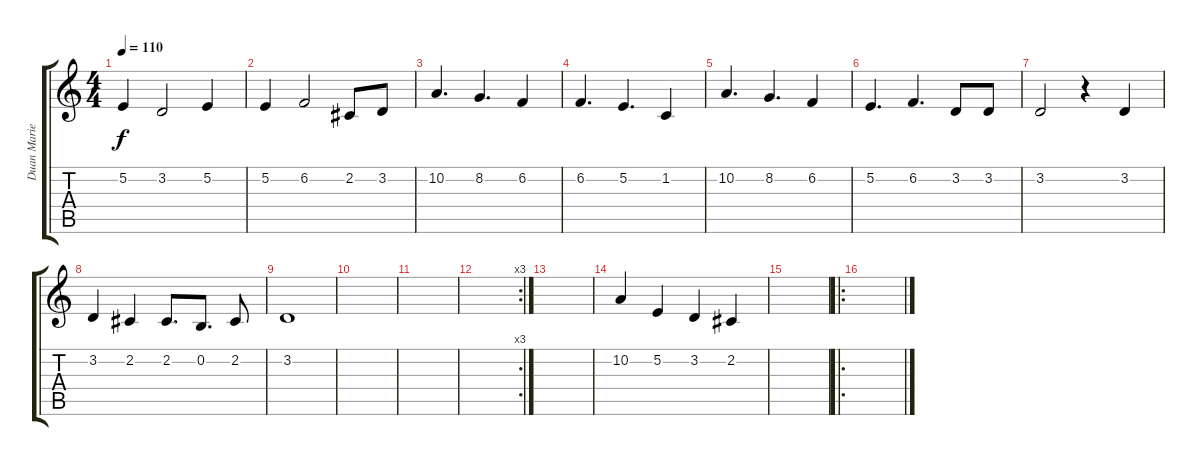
\track ("Duan Marie" "Duan Marie") {instrument violin}
\staff {score tabs}
\tuning (E4 B3 G3 D3 A2 E2) {hide}
\ts (4 4)
\tempo 110
\clef g2
\ks c
5.2.4{dy f} 3.2.2 5.2.4 |
5.2.4 6.2.2 2.2.8 3.2.8 |
10.2.4{d} 8.2.4{d} 6.2.4 |
6.2.4{d} 5.2.4{d} 1.2.4 |
10.2.4{d} 8.2.4{d} 6.2.4 |
5.2.4{d} 6.2.4{d} 3.2.8 3.2.8 |
3.2.2 r.4 3.2.4 |
3.2.4 2.2.4 2.2.8{d} 0.2.8{d} 2.2.8 |
3.2.1 |
|
|
\rc 3
|
|
10.2.4 5.2.4 3.2.4 2.2.4 |
|
\ro
